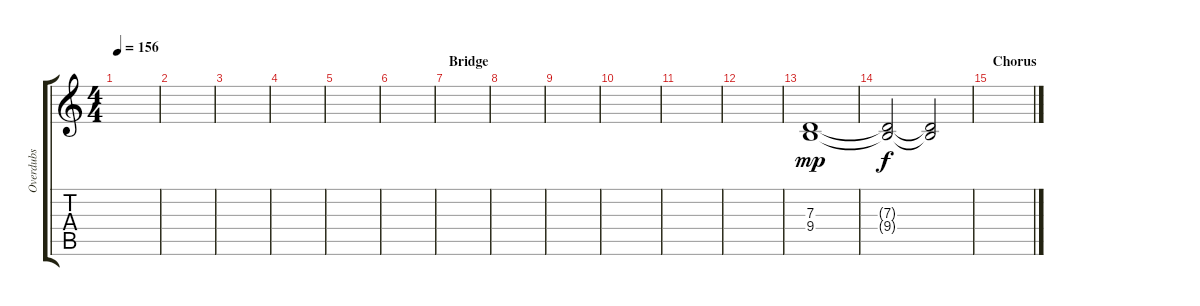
\track ("Overdubs" "Overdubs") {instrument synthstrings1}
\staff {score tabs}
\tuning (E4 B3 G3 D3 A2 E2) {hide}
\ts (4 4)
\tempo 156
\clef g2
\ks c
|
|
|
|
|
|
\section ("" "Bridge")
|
|
|
|
|
|
(7.3 9.4).1{dy mp instrument synthstrings1} |
(7.3{t} 9.4{t}).2{dy f} (7.3{t} 9.4{t}).2 |
\section ("" "Chorus")
